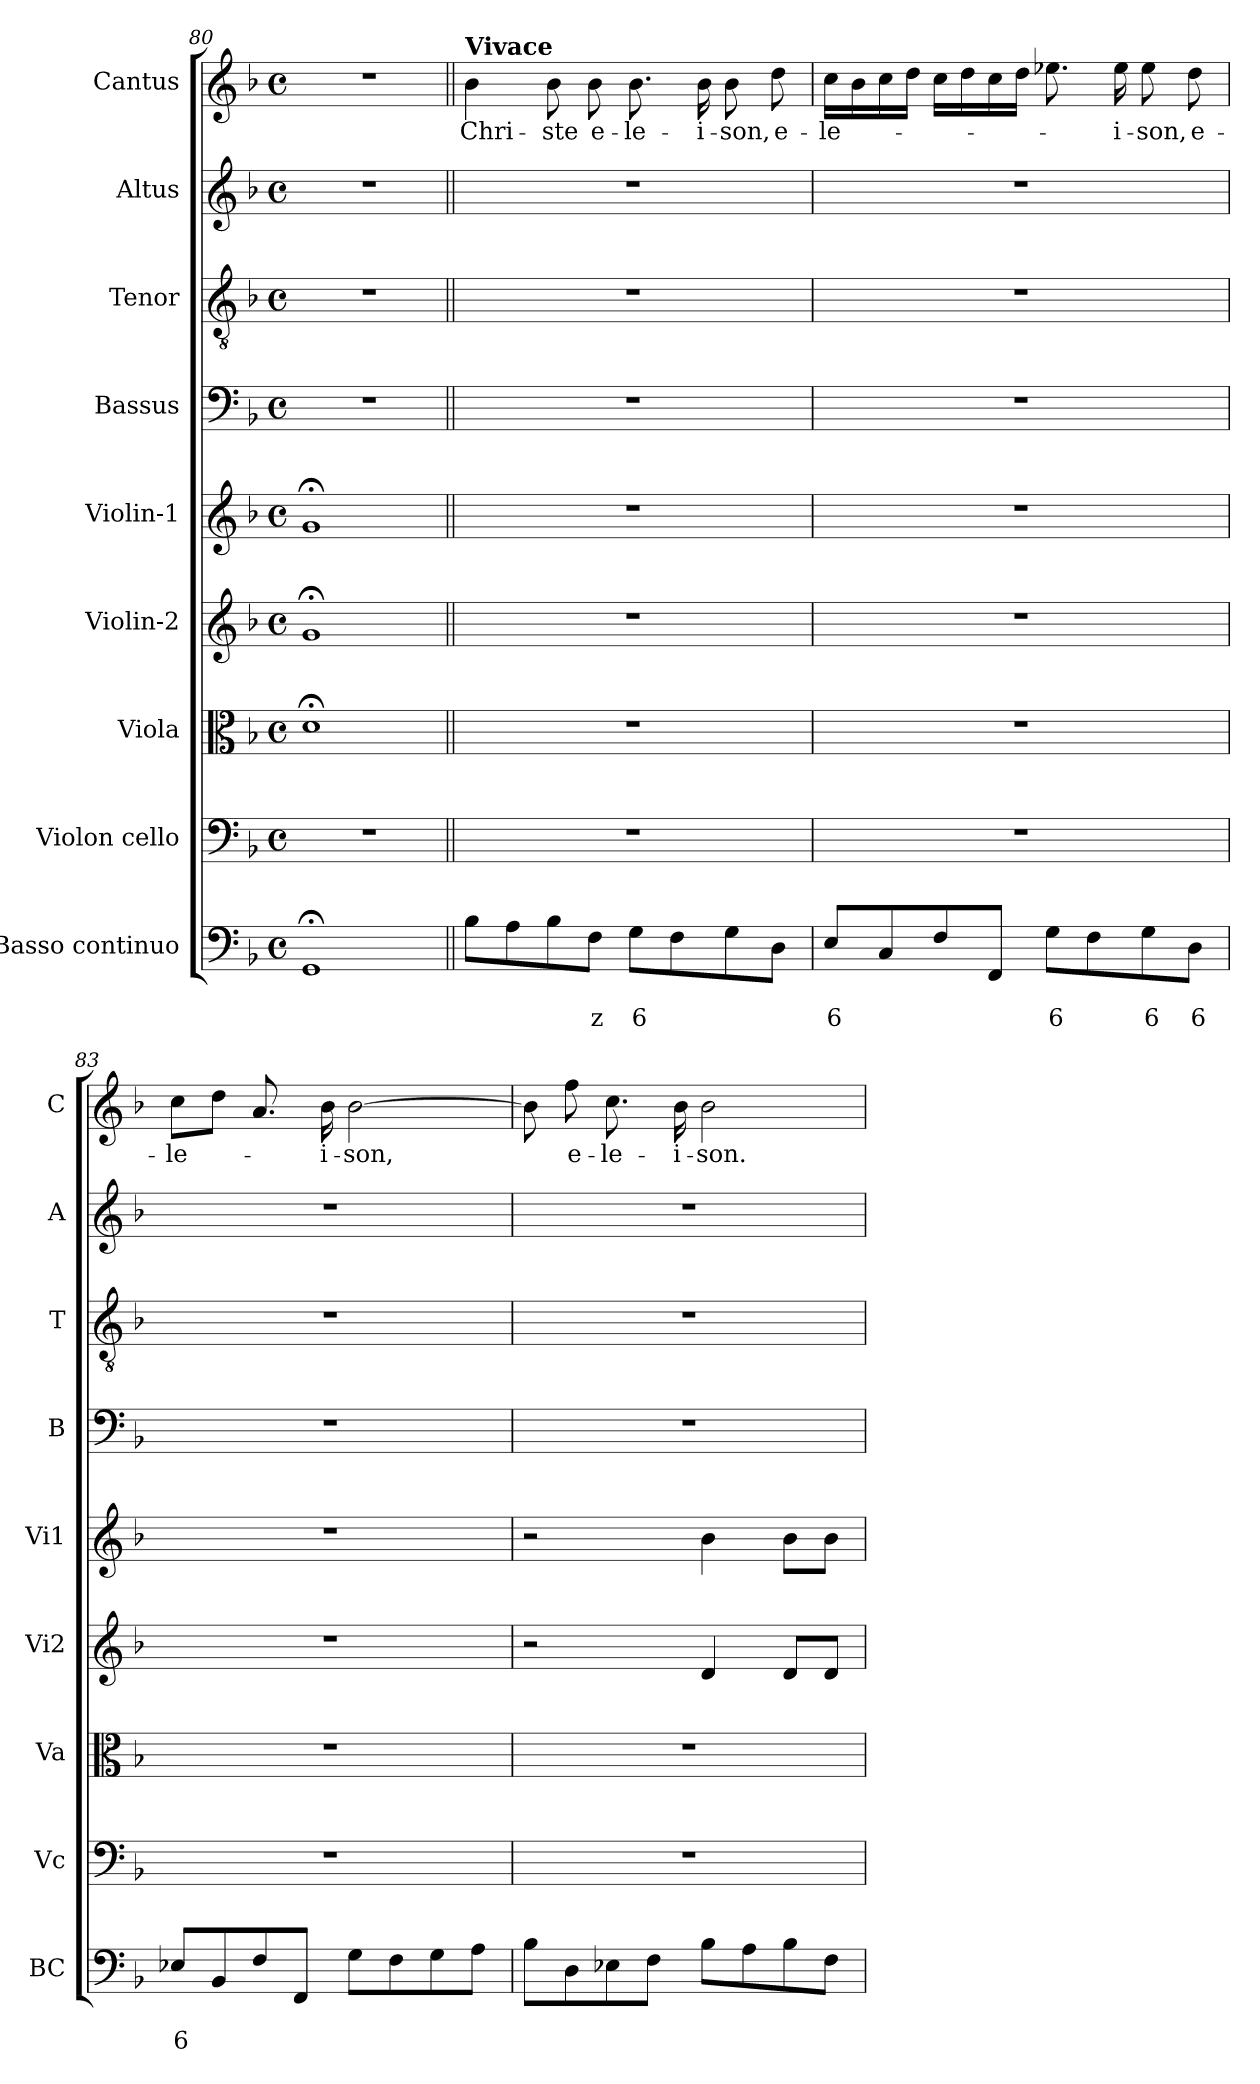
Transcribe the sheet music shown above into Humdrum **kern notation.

**kern	**text	**text	**kern	**kern	**kern	**kern	**kern	**kern	**kern	**kern	**text
*part9	*part9	*part9	*part8	*part7	*part6	*part5	*part4	*part3	*part2	*part1	*part1
*staff9	*staff9	*staff9	*staff8	*staff7	*staff6	*staff5	*staff4	*staff3	*staff2	*staff1	*staff1
*I"Basso continuo	*	*	*I"Violon cello	*I"Viola	*I"Violin-2	*I"Violin-1	*I"Bassus	*I"Tenor	*I"Altus	*I"Cantus	*
*I'BC	*	*	*I'Vc	*I'Va	*I'Vi2	*I'Vi1	*I'B	*I'T	*I'A	*I'C	*
*clefF4	*	*	*clefF4	*clefC3	*clefG2	*clefG2	*clefF4	*clefGv2	*clefG2	*clefG2	*
*k[b-]	*	*	*k[b-]	*k[b-]	*k[b-]	*k[b-]	*k[b-]	*k[b-]	*k[b-]	*k[b-]	*
*F:	*	*	*F:	*F:	*F:	*F:	*F:	*F:	*F:	*F:	*
*M4/4	*	*	*M4/4	*M4/4	*M4/4	*M4/4	*M4/4	*M4/4	*M4/4	*M4/4	*
*met(c)	*	*	*met(c)	*met(c)	*met(c)	*met(c)	*met(c)	*met(c)	*met(c)	*met(c)	*
=80	=80	=80	=80	=80	=80	=80	=80	=80	=80	=80	=80
1GG;<	.	.	1r	1d;<	1g;<	1g;<	1r	1r	1r	1r	.
!!LO:LB:g=z
=81||	=81||	=81||	=81||	=81||	=81||	=81||	=81||	=81||	=81||	=81||	=81||
!	!	!	!	!	!	!	!	!	!	!LO:TX:a:B:t=Vivace	!
!	!	!	!	!	!	!	!	!	!	!	!LO:LY:b
8B-\L	.	.	1r	1r	1r	1r	1r	1r	1r	4b-\	Chri-
8A\	.	.	.	.	.	.	.	.	.	.	.
!	!	!	!	!	!	!	!	!	!	!	!LO:LY:b
8B-\	.	.	.	.	.	.	.	.	.	8b-\	-ste
!	!	!LO:LY:b	!	!	!	!	!	!	!	!	!LO:LY:b
8F\J	.	z	.	.	.	.	.	.	.	8b-\	e-
!	!	!LO:LY:b	!	!	!	!	!	!	!	!	!LO:LY:b
8G\L	.	6	.	.	.	.	.	.	.	8.b-\	-le-
8F\	.	.	.	.	.	.	.	.	.	.	.
!	!	!	!	!	!	!	!	!	!	!	!LO:LY:b
.	.	.	.	.	.	.	.	.	.	16b-\	-i-
!	!	!	!	!	!	!	!	!	!	!	!LO:LY:b
8G\	.	.	.	.	.	.	.	.	.	8b-\	-son,
!	!	!	!	!	!	!	!	!	!	!	!LO:LY:b
8D\J	.	.	.	.	.	.	.	.	.	8dd\	e-
=82	=82	=82	=82	=82	=82	=82	=82	=82	=82	=82	=82
!	!	!LO:LY:b	!	!	!	!	!	!	!	!	!LO:LY:b
8E/L	.	6	1r	1r	1r	1r	1r	1r	1r	16cc\LL	-le-
.	.	.	.	.	.	.	.	.	.	16b-\	.
8C/	.	.	.	.	.	.	.	.	.	16cc\	.
.	.	.	.	.	.	.	.	.	.	16dd\JJ	.
8F/	.	.	.	.	.	.	.	.	.	16cc\LL	.
.	.	.	.	.	.	.	.	.	.	16dd\	.
8FF/J	.	.	.	.	.	.	.	.	.	16cc\	.
.	.	.	.	.	.	.	.	.	.	16dd\JJ	.
!	!	!LO:LY:b	!	!	!	!	!	!	!	!	!
8G\L	.	6	.	.	.	.	.	.	.	8.ee-X\	.
8F\	.	.	.	.	.	.	.	.	.	.	.
!	!	!	!	!	!	!	!	!	!	!	!LO:LY:b
.	.	.	.	.	.	.	.	.	.	16ee-\	-i-
!	!	!LO:LY:b	!	!	!	!	!	!	!	!	!LO:LY:b
8G\	.	6	.	.	.	.	.	.	.	8ee-\	-son,
!	!	!LO:LY:b	!	!	!	!	!	!	!	!	!LO:LY:b
8D\J	.	6	.	.	.	.	.	.	.	8dd\	e-
=83	=83	=83	=83	=83	=83	=83	=83	=83	=83	=83	=83
!	!	!LO:LY:b	!	!	!	!	!	!	!	!	!LO:LY:b
8E-X/L	.	6	1r	1r	1r	1r	1r	1r	1r	8cc\L	-le-
8BB-/	.	.	.	.	.	.	.	.	.	8dd\J	.
8F/	.	.	.	.	.	.	.	.	.	8.a/	.
8FF/J	.	.	.	.	.	.	.	.	.	.	.
!	!	!	!	!	!	!	!	!	!	!	!LO:LY:b
.	.	.	.	.	.	.	.	.	.	16b-\	-i-
!	!	!	!	!	!	!	!	!	!	!	!LO:LY:b
8G\L	.	.	.	.	.	.	.	.	.	[2b-\	-son,
8F\	.	.	.	.	.	.	.	.	.	.	.
8G\	.	.	.	.	.	.	.	.	.	.	.
8A\J	.	.	.	.	.	.	.	.	.	.	.
=84	=84	=84	=84	=84	=84	=84	=84	=84	=84	=84	=84
8B-\L	.	.	1r	1r	2r	2r	1r	1r	1r	8b-\]	.
!	!	!	!	!	!	!	!	!	!	!	!LO:LY:b
8D\	.	.	.	.	.	.	.	.	.	8ff\	e-
!	!	!	!	!	!	!	!	!	!	!	!LO:LY:b
8E-X\	.	.	.	.	.	.	.	.	.	8.cc\	-le-
8F\J	.	.	.	.	.	.	.	.	.	.	.
!	!	!	!	!	!	!	!	!	!	!	!LO:LY:b
.	.	.	.	.	.	.	.	.	.	16b-\	-i-
!	!	!	!	!	!	!	!	!	!	!	!LO:LY:b
8B-\L	.	.	.	.	4d/	4b-\	.	.	.	2b-\	-son.
8A\	.	.	.	.	.	.	.	.	.	.	.
8B-\	.	.	.	.	8d/L	8b-\L	.	.	.	.	.
8F\J	.	.	.	.	8d/J	8b-\J	.	.	.	.	.
=	=	=	=	=	=	=	=	=	=	=	=
*-	*-	*-	*-	*-	*-	*-	*-	*-	*-	*-	*-
